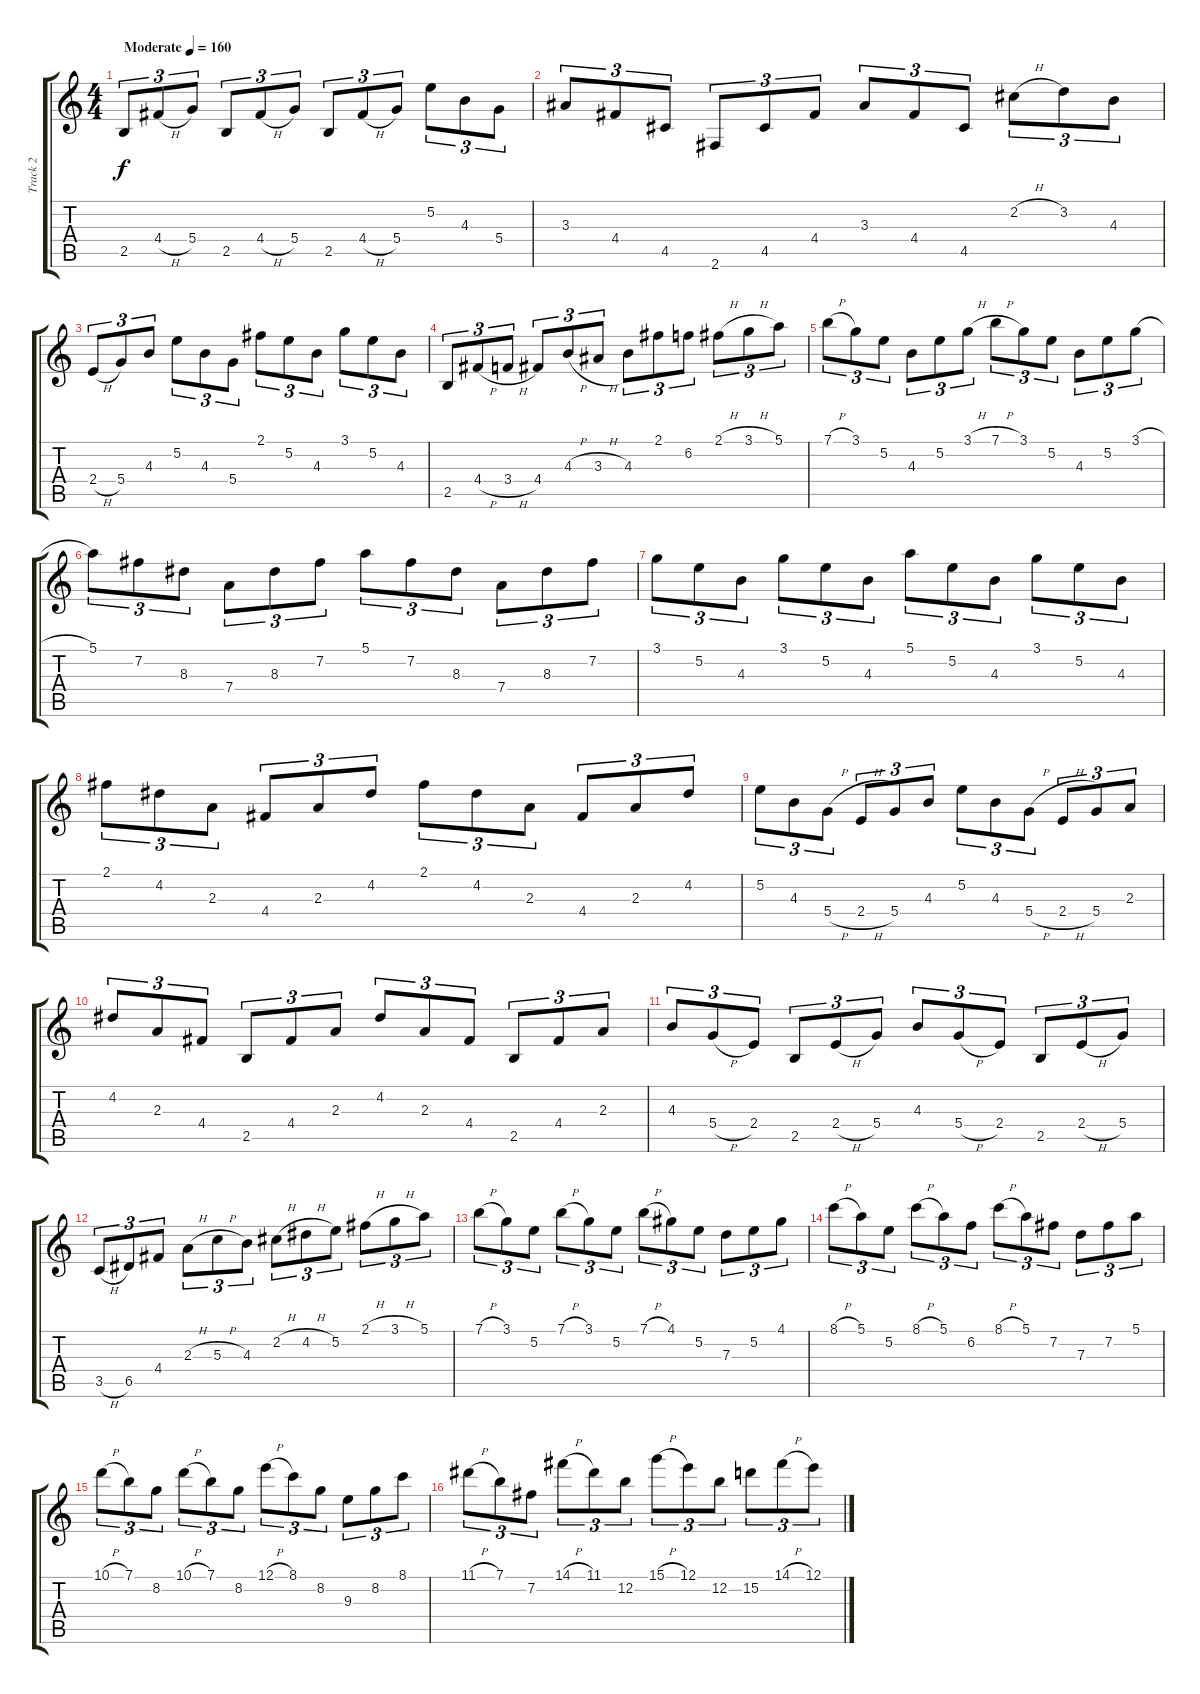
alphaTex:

\track ("Track 2" "Track 2") {instrument overdrivenguitar}
\staff {score tabs}
\tuning (E4 B3 G3 D3 A2 E2) {hide}
\ts (4 4)
\tempo (160 "Moderate")
\clef g2
\ks c
2.5.8{tu (3 2) dy f instrument overdrivenguitar} 4.4{h}.8{tu (3 2)} 5.4.8{tu (3 2)} 2.5.8{tu (3 2)} 4.4{h}.8{tu (3 2)} 5.4.8{tu (3 2)} 2.5.8{tu (3 2)} 4.4{h}.8{tu (3 2)} 5.4.8{tu (3 2)} 5.2.8{tu (3 2)} 4.3.8{tu (3 2)} 5.4.8{tu (3 2)} |
3.3.8{tu (3 2)} 4.4.8{tu (3 2)} 4.5.8{tu (3 2)} 2.6.8{tu (3 2)} 4.5.8{tu (3 2)} 4.4.8{tu (3 2)} 3.3.8{tu (3 2)} 4.4.8{tu (3 2)} 4.5.8{tu (3 2)} 2.2{h}.8{tu (3 2)} 3.2.8{tu (3 2)} 4.3.8{tu (3 2)} |
2.4{h}.8{tu (3 2)} 5.4.8{tu (3 2)} 4.3.8{tu (3 2)} 5.2.8{tu (3 2)} 4.3.8{tu (3 2)} 5.4.8{tu (3 2)} 2.1.8{tu (3 2)} 5.2.8{tu (3 2)} 4.3.8{tu (3 2)} 3.1.8{tu (3 2)} 5.2.8{tu (3 2)} 4.3.8{tu (3 2)} |
2.5.8{tu (3 2)} 4.4{h}.8{tu (3 2)} 3.4{h}.8{tu (3 2)} 4.4.8{tu (3 2)} 4.3{h}.8{tu (3 2)} 3.3{h}.8{tu (3 2)} 4.3.8{tu (3 2)} 2.1.8{tu (3 2)} 6.2.8{tu (3 2)} 2.1{h}.8{tu (3 2)} 3.1{h}.8{tu (3 2)} 5.1.8{tu (3 2)} |
7.1{h}.8{tu (3 2)} 3.1.8{tu (3 2)} 5.2.8{tu (3 2)} 4.3.8{tu (3 2)} 5.2.8{tu (3 2)} 3.1{h}.8{tu (3 2)} 7.1{h}.8{tu (3 2)} 3.1.8{tu (3 2)} 5.2.8{tu (3 2)} 4.3.8{tu (3 2)} 5.2.8{tu (3 2)} 3.1{h}.8{tu (3 2)} |
5.1.8{tu (3 2)} 7.2.8{tu (3 2)} 8.3.8{tu (3 2)} 7.4.8{tu (3 2)} 8.3.8{tu (3 2)} 7.2.8{tu (3 2)} 5.1.8{tu (3 2)} 7.2.8{tu (3 2)} 8.3.8{tu (3 2)} 7.4.8{tu (3 2)} 8.3.8{tu (3 2)} 7.2.8{tu (3 2)} |
3.1.8{tu (3 2)} 5.2.8{tu (3 2)} 4.3.8{tu (3 2)} 3.1.8{tu (3 2)} 5.2.8{tu (3 2)} 4.3.8{tu (3 2)} 5.1.8{tu (3 2)} 5.2.8{tu (3 2)} 4.3.8{tu (3 2)} 3.1.8{tu (3 2)} 5.2.8{tu (3 2)} 4.3.8{tu (3 2)} |
2.1.8{tu (3 2)} 4.2.8{tu (3 2)} 2.3.8{tu (3 2)} 4.4.8{tu (3 2)} 2.3.8{tu (3 2)} 4.2.8{tu (3 2)} 2.1.8{tu (3 2)} 4.2.8{tu (3 2)} 2.3.8{tu (3 2)} 4.4.8{tu (3 2)} 2.3.8{tu (3 2)} 4.2.8{tu (3 2)} |
5.2.8{tu (3 2)} 4.3.8{tu (3 2)} 5.4{h}.8{tu (3 2)} 2.4{h}.8{tu (3 2)} 5.4.8{tu (3 2)} 4.3.8{tu (3 2)} 5.2.8{tu (3 2)} 4.3.8{tu (3 2)} 5.4{h}.8{tu (3 2)} 2.4{h}.8{tu (3 2)} 5.4.8{tu (3 2)} 2.3.8{tu (3 2)} |
4.2.8{tu (3 2)} 2.3.8{tu (3 2)} 4.4.8{tu (3 2)} 2.5.8{tu (3 2)} 4.4.8{tu (3 2)} 2.3.8{tu (3 2)} 4.2.8{tu (3 2)} 2.3.8{tu (3 2)} 4.4.8{tu (3 2)} 2.5.8{tu (3 2)} 4.4.8{tu (3 2)} 2.3.8{tu (3 2)} |
4.3.8{tu (3 2)} 5.4{h}.8{tu (3 2)} 2.4.8{tu (3 2)} 2.5.8{tu (3 2)} 2.4{h}.8{tu (3 2)} 5.4.8{tu (3 2)} 4.3.8{tu (3 2)} 5.4{h}.8{tu (3 2)} 2.4.8{tu (3 2)} 2.5.8{tu (3 2)} 2.4{h}.8{tu (3 2)} 5.4.8{tu (3 2)} |
3.5{h}.8{tu (3 2)} 6.5.8{tu (3 2)} 4.4.8{tu (3 2)} 2.3{h}.8{tu (3 2)} 5.3{h}.8{tu (3 2)} 4.3.8{tu (3 2)} 2.2{h}.8{tu (3 2)} 4.2{h}.8{tu (3 2)} 5.2.8{tu (3 2)} 2.1{h}.8{tu (3 2)} 3.1{h}.8{tu (3 2)} 5.1.8{tu (3 2)} |
7.1{h}.8{tu (3 2)} 3.1.8{tu (3 2)} 5.2.8{tu (3 2)} 7.1{h}.8{tu (3 2)} 3.1.8{tu (3 2)} 5.2.8{tu (3 2)} 7.1{h}.8{tu (3 2)} 4.1.8{tu (3 2)} 5.2.8{tu (3 2)} 7.3.8{tu (3 2)} 5.2.8{tu (3 2)} 4.1.8{tu (3 2)} |
8.1{h}.8{tu (3 2)} 5.1.8{tu (3 2)} 5.2.8{tu (3 2)} 8.1{h}.8{tu (3 2)} 5.1.8{tu (3 2)} 6.2.8{tu (3 2)} 8.1{h}.8{tu (3 2)} 5.1.8{tu (3 2)} 7.2.8{tu (3 2)} 7.3.8{tu (3 2)} 7.2.8{tu (3 2)} 5.1.8{tu (3 2)} |
10.1{h}.8{tu (3 2)} 7.1.8{tu (3 2)} 8.2.8{tu (3 2)} 10.1{h}.8{tu (3 2)} 7.1.8{tu (3 2)} 8.2.8{tu (3 2)} 12.1{h}.8{tu (3 2)} 8.1.8{tu (3 2)} 8.2.8{tu (3 2)} 9.3.8{tu (3 2)} 8.2.8{tu (3 2)} 8.1.8{tu (3 2)} |
11.1{h}.8{tu (3 2)} 7.1.8{tu (3 2)} 7.2.8{tu (3 2)} 14.1{h}.8{tu (3 2)} 11.1.8{tu (3 2)} 12.2.8{tu (3 2)} 15.1{h}.8{tu (3 2)} 12.1.8{tu (3 2)} 12.2.8{tu (3 2)} 15.2.8{tu (3 2)} 14.1{h}.8{tu (3 2)} 12.1.8{tu (3 2)}
